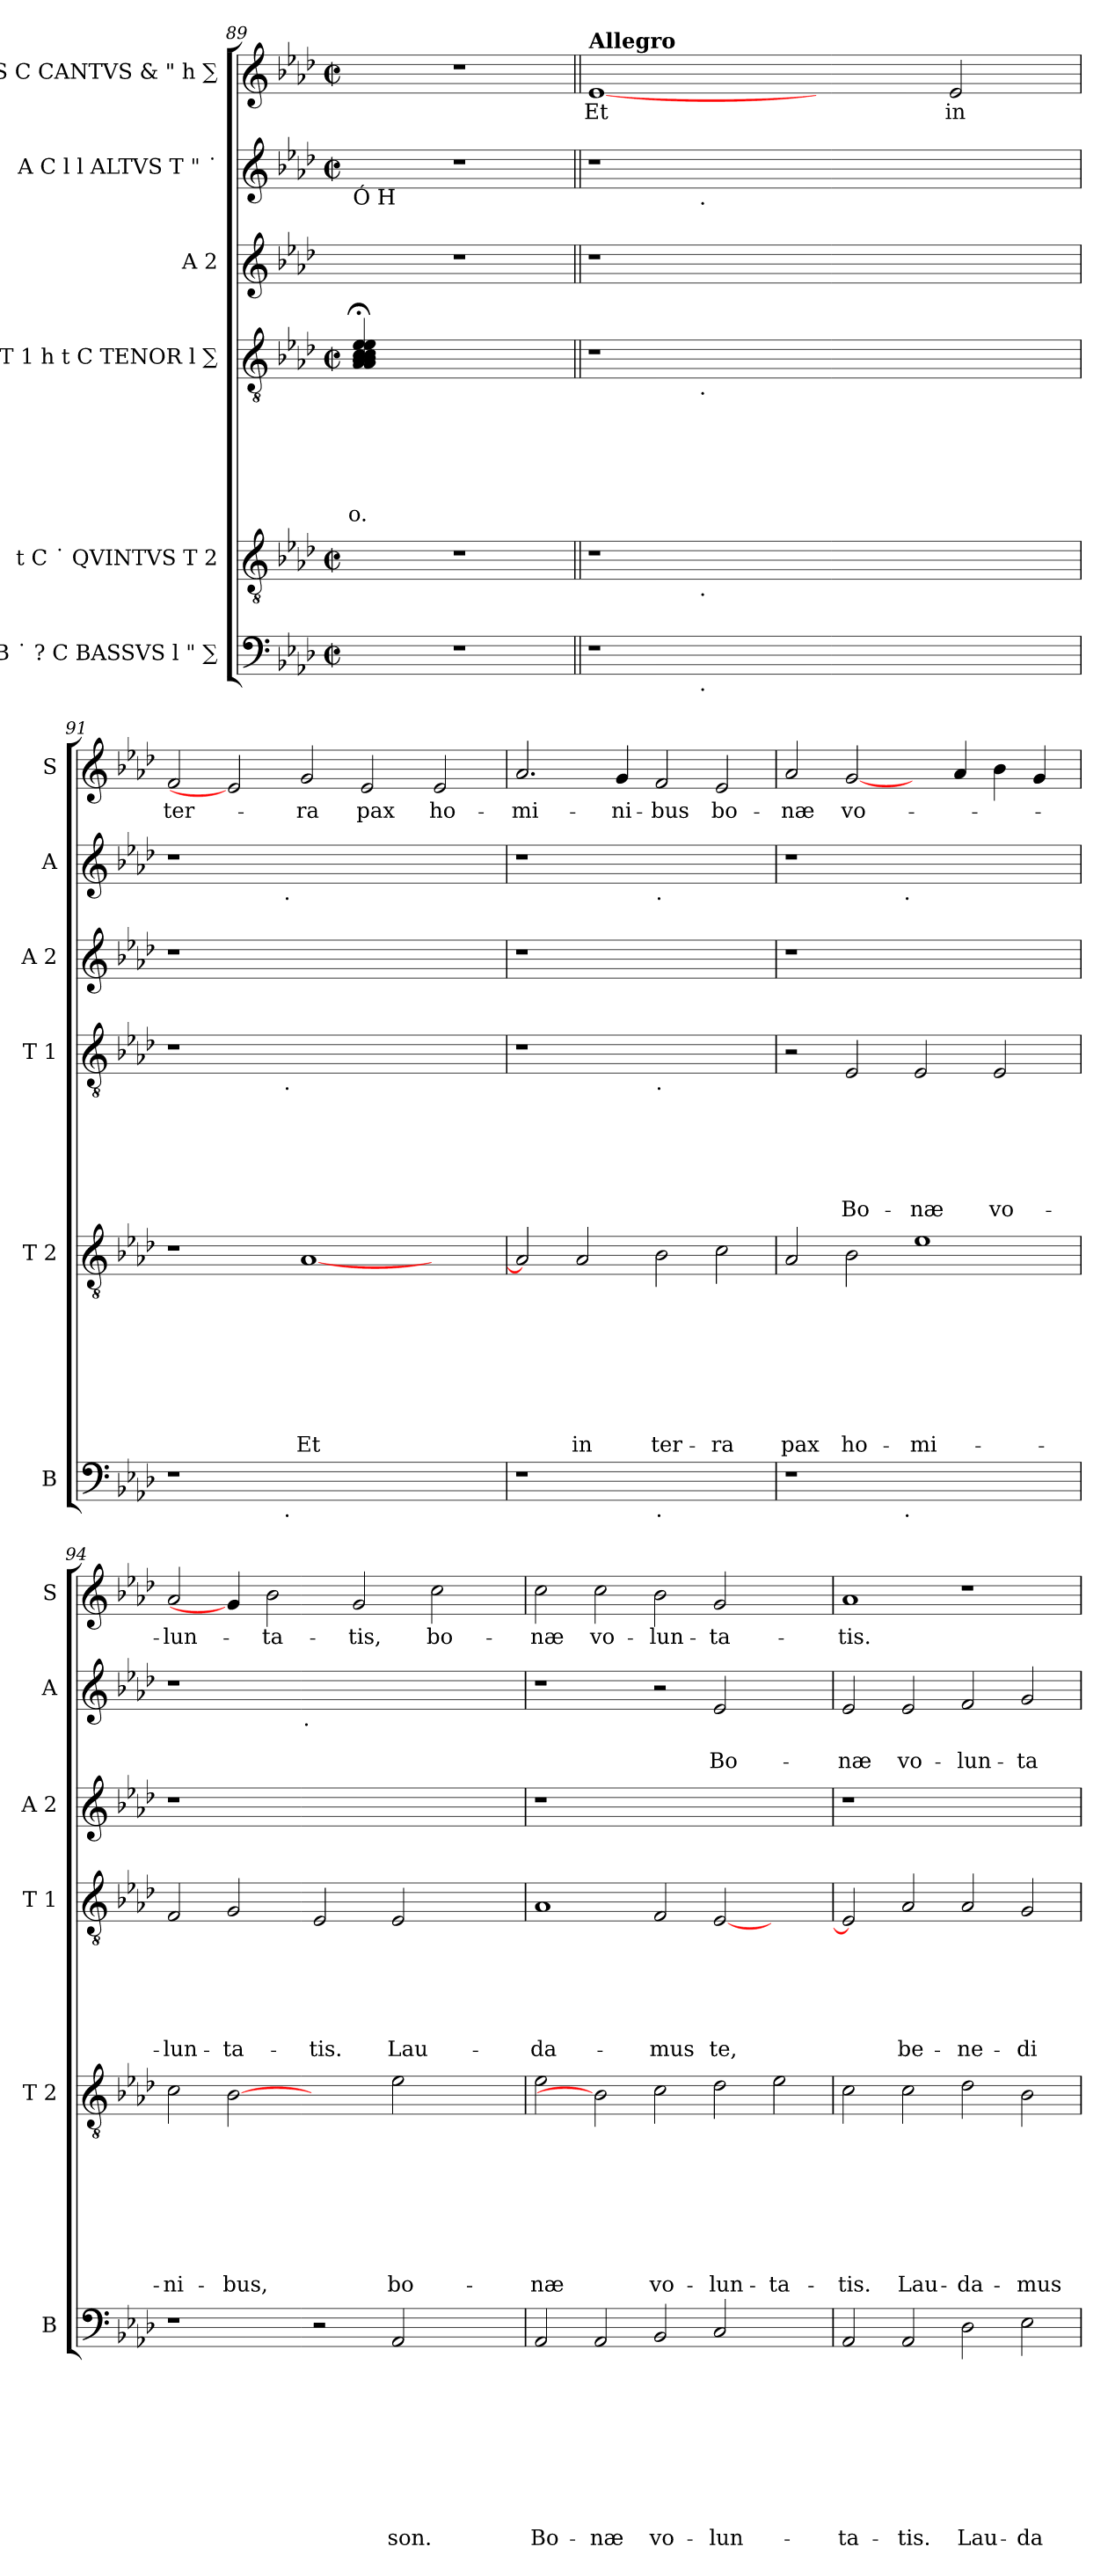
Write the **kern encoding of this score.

**kern	**text	**text	**text	**text	**text	**text	**text	**text	**text	**kern	**text	**text	**text	**text	**text	**text	**text	**text	**kern	**text	**text	**text	**text	**text	**text	**kern	**kern	**text	**text	**kern	**text
*part6	*part6	*part6	*part6	*part6	*part6	*part6	*part6	*part6	*part6	*part5	*part5	*part5	*part5	*part5	*part5	*part5	*part5	*part5	*part4	*part4	*part4	*part4	*part4	*part4	*part4	*part3	*part2	*part2	*part2	*part1	*part1
*staff6	*staff6	*staff6	*staff6	*staff6	*staff6	*staff6	*staff6	*staff6	*staff6	*staff5	*staff5	*staff5	*staff5	*staff5	*staff5	*staff5	*staff5	*staff5	*staff4	*staff4	*staff4	*staff4	*staff4	*staff4	*staff4	*staff3	*staff2	*staff2	*staff2	*staff1	*staff1
*I"B ˙ ? C BASSVS l " ∑	*	*	*	*	*	*	*	*	*	*I"t C ˙ QVINTVS T 2	*	*	*	*	*	*	*	*	*I"T 1 h t C TENOR l ∑	*	*	*	*	*	*	*I"A 2	*I"A C l l ALTVS T " ˙	*	*	*I"S C CANTVS & " h ∑	*
*I'B	*	*	*	*	*	*	*	*	*	*I'T 2	*	*	*	*	*	*	*	*	*I'T 1	*	*	*	*	*	*	*I'A 2	*I'A	*	*	*I'S	*
!!LO:PB:g=z
*clefF4	*	*	*	*	*	*	*	*	*	*clefGv2	*	*	*	*	*	*	*	*	*clefGv2	*	*	*	*	*	*	*clefG2	*clefG2	*	*	*clefG2	*
*k[b-e-a-d-]	*	*	*	*	*	*	*	*	*	*k[b-e-a-d-]	*	*	*	*	*	*	*	*	*k[b-e-a-d-]	*	*	*	*	*	*	*k[b-e-a-d-]	*k[b-e-a-d-]	*	*	*k[b-e-a-d-]	*
*A-:	*	*	*	*	*	*	*	*	*	*A-:	*	*	*	*	*	*	*	*	*A-:	*	*	*	*	*	*	*A-:	*A-:	*	*	*A-:	*
*M2/2	*	*	*	*	*	*	*	*	*	*M2/2	*	*	*	*	*	*	*	*	*M2/2	*	*	*	*	*	*	*	*M2/2	*	*	*M2/2	*
*met(c|)	*	*	*	*	*	*	*	*	*	*met(c|)	*	*	*	*	*	*	*	*	*met(c|)	*	*	*	*	*	*	*	*met(c|)	*	*	*met(c|)	*
=89	=89	=89	=89	=89	=89	=89	=89	=89	=89	=89	=89	=89	=89	=89	=89	=89	=89	=89	=89	=89	=89	=89	=89	=89	=89	=89	=89	=89	=89	=89	=89
!	!	!	!	!	!	!	!	!	!	!	!	!	!	!	!	!	!	!	!	!	!	!	!	!	!	!	!LO:TX:b:t=Ó H	!	!	!	!
!	!	!	!	!	!	!	!	!	!	!	!	!	!	!	!	!	!	!	!	!	!	!	!	!	!LO:LY:b	!	!	!	!	!	!
1r	.	.	.	.	.	.	.	.	.	1r	.	.	.	.	.	.	.	.	4A-/;< 4A-/;< 4B-/;< 4B-/;< 4B-/;< 4c/;< 4c/;< 4e-/;< 4e-/;<	.	.	.	.	.	-o.	1r	1r	.	.	1r	.
.	.	.	.	.	.	.	.	.	.	.	.	.	.	.	.	.	.	.	2.ryy	.	.	.	.	.	.	.	.	.	.	.	.
=90||	=90||	=90||	=90||	=90||	=90||	=90||	=90||	=90||	=90||	=90||	=90||	=90||	=90||	=90||	=90||	=90||	=90||	=90||	=90||	=90||	=90||	=90||	=90||	=90||	=90||	=90||	=90||	=90||	=90||	=90||	=90||
!	!	!	!	!	!	!	!	!	!	!	!	!	!	!	!	!	!	!	!	!	!	!	!	!	!	!	!	!	!	!LO:TX:a:B:t=Allegro	!
!	!	!	!	!	!	!	!	!	!	!	!	!	!	!	!	!	!	!	!	!	!	!	!	!	!	!	!	!	!	!	!LO:LY:b
*^	*	*	*	*	*	*	*	*	*	*^	*	*	*	*	*	*	*	*	*^	*	*	*	*	*	*	*	*^	*	*	*	*
1r	4...ryy	.	.	.	.	.	.	.	.	.	1r	4...ryy	.	.	.	.	.	.	.	.	1r	4...ryy	.	.	.	.	.	.	1r	1r	4...ryy	.	.	[1e-	Et
!	!	!	!	!	!	!	!	!	!	!	!	!	!	!	!	!	!	!	!	!	!	!	!	!	!	!	!	!	!	!	!LO:TX:b:t=.	!	!	!	!
!	!	!	!	!	!	!	!	!	!	!	!	!	!	!	!	!	!	!	!	!	!	!LO:TX:b:t=.	!	!	!	!	!	!	!	!	!	!	!	!	!
!	!	!	!	!	!	!	!	!	!	!	!	!LO:TX:b:t=.	!	!	!	!	!	!	!	!	!	!	!	!	!	!	!	!	!	!	!	!	!	!	!
!	!LO:TX:b:t=.	!	!	!	!	!	!	!	!	!	!	!	!	!	!	!	!	!	!	!	!	!	!	!	!	!	!	!	!	!	!	!	!	!	!
.	1ryy	.	.	.	.	.	.	.	.	.	.	1ryy	.	.	.	.	.	.	.	.	.	1ryy	.	.	.	.	.	.	.	.	1ryy	.	.	.	.
1ryy	.	.	.	.	.	.	.	.	.	.	1ryy	.	.	.	.	.	.	.	.	.	1ryy	.	.	.	.	.	.	.	1ryy	1ryy	.	.	.	2ryy	.
.	2ryy	.	.	.	.	.	.	.	.	.	.	2ryy	.	.	.	.	.	.	.	.	.	2ryy	.	.	.	.	.	.	.	.	2ryy	.	.	.	.
!	!	!	!	!	!	!	!	!	!	!	!	!	!	!	!	!	!	!	!	!	!	!	!	!	!	!	!	!	!	!	!	!	!	!	!LO:LY:b
.	.	.	.	.	.	.	.	.	.	.	.	.	.	.	.	.	.	.	.	.	.	.	.	.	.	.	.	.	.	.	.	.	.	2e-/	in
.	32ryy	.	.	.	.	.	.	.	.	.	.	32ryy	.	.	.	.	.	.	.	.	.	32ryy	.	.	.	.	.	.	.	.	32ryy	.	.	.	.
=91	=91	=91	=91	=91	=91	=91	=91	=91	=91	=91	=91	=91	=91	=91	=91	=91	=91	=91	=91	=91	=91	=91	=91	=91	=91	=91	=91	=91	=91	=91	=91	=91	=91	=91	=91
!	!	!	!	!	!	!	!	!	!	!	!	!	!	!	!	!	!	!	!	!	!	!	!	!	!	!	!	!	!	!	!	!	!	!	!LO:LY:b
*	*	*	*	*	*	*	*	*	*	*	*v	*v	*	*	*	*	*	*	*	*	*	*	*	*	*	*	*	*	*	*	*	*	*	*	*
1r	2...ryy	.	.	.	.	.	.	.	.	.	1r	.	.	.	.	.	.	.	.	1r	2...ryy	.	.	.	.	.	.	1r	1r	2...ryy	.	.	2f/	ter-
.	.	.	.	.	.	.	.	.	.	.	.	.	.	.	.	.	.	.	.	.	.	.	.	.	.	.	.	.	.	.	.	.	2e-]	.
!	!	!	!	!	!	!	!	!	!	!	!	!	!	!	!	!	!	!	!	!	!	!	!	!	!	!	!	!	!	!LO:TX:b:t=.	!	!	!	!
!	!	!	!	!	!	!	!	!	!	!	!	!	!	!	!	!	!	!	!	!	!LO:TX:b:t=.	!	!	!	!	!	!	!	!	!	!	!	!	!
!	!LO:TX:b:t=.	!	!	!	!	!	!	!	!	!	!	!	!	!	!	!	!	!	!	!	!	!	!	!	!	!	!	!	!	!	!	!	!	!
.	1ryy	.	.	.	.	.	.	.	.	.	.	.	.	.	.	.	.	.	.	.	1ryy	.	.	.	.	.	.	.	.	1ryy	.	.	.	.
!	!	!	!	!	!	!	!	!	!	!	!	!	!	!	!	!	!	!	!LO:LY:b	!	!	!	!	!	!	!	!	!	!	!	!	!	!	!LO:LY:b
1.ryy	.	.	.	.	.	.	.	.	.	.	[<1A-	.	.	.	.	.	.	.	Et	1.ryy	.	.	.	.	.	.	.	1.ryy	1.ryy	.	.	.	2g/	-ra
!	!	!	!	!	!	!	!	!	!	!	!	!	!	!	!	!	!	!	!	!	!	!	!	!	!	!	!	!	!	!	!	!	!	!LO:LY:b
.	.	.	.	.	.	.	.	.	.	.	.	.	.	.	.	.	.	.	.	.	.	.	.	.	.	.	.	.	.	.	.	.	2e-/	pax
.	2ryy	.	.	.	.	.	.	.	.	.	.	.	.	.	.	.	.	.	.	.	2ryy	.	.	.	.	.	.	.	.	2ryy	.	.	.	.
!	!	!	!	!	!	!	!	!	!	!	!	!	!	!	!	!	!	!	!	!	!	!	!	!	!	!	!	!	!	!	!	!	!	!LO:LY:b
.	.	.	.	.	.	.	.	.	.	.	2ryy	.	.	.	.	.	.	.	.	.	.	.	.	.	.	.	.	.	.	.	.	.	2e-/	ho-
.	16ryy	.	.	.	.	.	.	.	.	.	.	.	.	.	.	.	.	.	.	.	16ryy	.	.	.	.	.	.	.	.	16ryy	.	.	.	.
!!LO:LB:g=z
=92	=92	=92	=92	=92	=92	=92	=92	=92	=92	=92	=92	=92	=92	=92	=92	=92	=92	=92	=92	=92	=92	=92	=92	=92	=92	=92	=92	=92	=92	=92	=92	=92	=92	=92
!	!	!	!	!	!	!	!	!	!	!	!	!	!	!	!	!	!	!	!	!	!	!	!	!	!	!	!	!	!	!	!	!	!	!LO:LY:b
*v	*v	*	*	*	*	*	*	*	*	*	*	*	*	*	*	*	*	*	*	*v	*v	*	*	*	*	*	*	*	*v	*v	*	*	*	*
1r	.	.	.	.	.	.	.	.	.	2A-/]	.	.	.	.	.	.	.	.	1r	.	.	.	.	.	.	1r	1r	.	.	2.a-/	-mi-
!	!	!	!	!	!	!	!	!	!	!	!	!	!	!	!	!	!	!LO:LY:b	!	!	!	!	!	!	!	!	!	!	!	!	!
.	.	.	.	.	.	.	.	.	.	2A-/	.	.	.	.	.	.	.	in	.	.	.	.	.	.	.	.	.	.	.	.	.
!	!	!	!	!	!	!	!	!	!	!	!	!	!	!	!	!	!	!	!	!	!	!	!	!	!	!	!	!	!	!	!LO:LY:b
.	.	.	.	.	.	.	.	.	.	.	.	.	.	.	.	.	.	.	.	.	.	.	.	.	.	.	.	.	.	4g/	-ni-
!	!	!	!	!	!	!	!	!	!	!	!	!	!	!	!	!	!	!	!	!	!	!	!	!	!	!	!LO:TX:b:t=.	!	!	!	!
!	!	!	!	!	!	!	!	!	!	!	!	!	!	!	!	!	!	!	!LO:TX:b:t=.	!	!	!	!	!	!	!	!	!	!	!	!
!LO:TX:b:t=.	!	!	!	!	!	!	!	!	!	!	!	!	!	!	!	!	!	!	!	!	!	!	!	!	!	!	!	!	!	!	!
!	!	!	!	!	!	!	!	!	!	!	!	!	!	!	!	!	!	!LO:LY:b	!	!	!	!	!	!	!	!	!	!	!	!	!LO:LY:b:rj
1ryy	.	.	.	.	.	.	.	.	.	2B-\	.	.	.	.	.	.	.	ter-	1ryy	.	.	.	.	.	.	1ryy	1ryy	.	.	2f/	-bus
!	!	!	!	!	!	!	!	!	!	!	!	!	!	!	!	!	!	!LO:LY:b	!	!	!	!	!	!	!	!	!	!	!	!	!LO:LY:b
.	.	.	.	.	.	.	.	.	.	2c\	.	.	.	.	.	.	.	-ra	.	.	.	.	.	.	.	.	.	.	.	2e-/	bo-
=93	=93	=93	=93	=93	=93	=93	=93	=93	=93	=93	=93	=93	=93	=93	=93	=93	=93	=93	=93	=93	=93	=93	=93	=93	=93	=93	=93	=93	=93	=93	=93
!	!	!	!	!	!	!	!	!	!	!	!	!	!	!	!	!	!	!LO:LY:b	!	!	!	!	!	!	!	!	!	!	!	!	!LO:LY:b
*^	*	*	*	*	*	*	*	*	*	*	*	*	*	*	*	*	*	*	*	*	*	*	*	*	*	*	*^	*	*	*	*
1r	2ryy	.	.	.	.	.	.	.	.	.	2A-/	.	.	.	.	.	.	.	pax	2r	.	.	.	.	.	.	1r	1r	2ryy	.	.	2a-/	-næ
!	!	!	!	!	!	!	!	!	!	!	!	!	!	!	!	!	!	!	!LO:LY:b	!	!	!	!	!	!	!LO:LY:b	!	!	!	!	!	!	!LO:LY:b
.	4...ryy	.	.	.	.	.	.	.	.	.	2B-\	.	.	.	.	.	.	.	ho-	2E-/	.	.	.	.	.	Bo-	.	.	4...ryy	.	.	[2g/	vo-
!	!	!	!	!	!	!	!	!	!	!	!	!	!	!	!	!	!	!	!	!	!	!	!	!	!	!	!	!	!LO:TX:b:t=.	!	!	!	!
!	!LO:TX:b:t=.	!	!	!	!	!	!	!	!	!	!	!	!	!	!	!	!	!	!	!	!	!	!	!	!	!	!	!	!	!	!	!	!
.	1ryy	.	.	.	.	.	.	.	.	.	.	.	.	.	.	.	.	.	.	.	.	.	.	.	.	.	.	.	1ryy	.	.	.	.
!	!	!	!	!	!	!	!	!	!	!	!	!	!	!	!	!	!	!	!LO:LY:b	!	!	!	!	!	!	!LO:LY:b	!	!	!	!	!	!	!
1ryy	.	.	.	.	.	.	.	.	.	.	1e-	.	.	.	.	.	.	.	-mi-	2E-/	.	.	.	.	.	-næ	1ryy	1ryy	.	.	.	4ryy	.
.	.	.	.	.	.	.	.	.	.	.	.	.	.	.	.	.	.	.	.	.	.	.	.	.	.	.	.	.	.	.	.	4a-/	.
!	!	!	!	!	!	!	!	!	!	!	!	!	!	!	!	!	!	!	!	!	!	!	!	!	!	!LO:LY:b	!	!	!	!	!	!	!
.	.	.	.	.	.	.	.	.	.	.	.	.	.	.	.	.	.	.	.	2E-/	.	.	.	.	.	vo-	.	.	.	.	.	4b-\	.
.	.	.	.	.	.	.	.	.	.	.	.	.	.	.	.	.	.	.	.	.	.	.	.	.	.	.	.	.	.	.	.	4g/	.
.	32ryy	.	.	.	.	.	.	.	.	.	.	.	.	.	.	.	.	.	.	.	.	.	.	.	.	.	.	.	32ryy	.	.	.	.
=94	=94	=94	=94	=94	=94	=94	=94	=94	=94	=94	=94	=94	=94	=94	=94	=94	=94	=94	=94	=94	=94	=94	=94	=94	=94	=94	=94	=94	=94	=94	=94	=94	=94
!	!	!	!	!	!	!	!	!	!	!	!	!	!	!	!	!	!	!	!LO:LY:b	!	!	!	!	!	!	!LO:LY:b	!	!	!	!	!	!	!LO:LY:b
*v	*v	*	*	*	*	*	*	*	*	*	*	*	*	*	*	*	*	*	*	*	*	*	*	*	*	*	*	*	*	*	*	*	*
1r	.	.	.	.	.	.	.	.	.	2c\	.	.	.	.	.	.	.	-ni-	2F/	.	.	.	.	.	-lun-	1r	1r	2ryy	.	.	2a-/	-lun-
!	!	!	!	!	!	!	!	!	!	!	!	!	!	!	!	!	!	!LO:LY:b	!	!	!	!	!	!	!LO:LY:b	!	!	!	!	!	!	!
.	.	.	.	.	.	.	.	.	.	[2B-	.	.	.	.	.	.	.	-bus,	2G/	.	.	.	.	.	-ta-	.	.	4...ryy	.	.	4g/]	.
!	!	!	!	!	!	!	!	!	!	!	!	!	!	!	!	!	!	!	!	!	!	!	!	!	!	!	!	!	!	!	!	!LO:LY:b
.	.	.	.	.	.	.	.	.	.	.	.	.	.	.	.	.	.	.	.	.	.	.	.	.	.	.	.	.	.	.	2b-\	-ta-
!	!	!	!	!	!	!	!	!	!	!	!	!	!	!	!	!	!	!	!	!	!	!	!	!	!	!	!	!LO:TX:b:t=.	!	!	!	!
.	.	.	.	.	.	.	.	.	.	.	.	.	.	.	.	.	.	.	.	.	.	.	.	.	.	.	.	1ryy	.	.	.	.
!	!	!	!	!	!	!	!	!	!	!	!	!	!	!	!	!	!	!	!	!	!	!	!	!	!LO:LY:b	!	!	!	!	!	!	!
2r	.	.	.	.	.	.	.	.	.	2ryy	.	.	.	.	.	.	.	.	2E-/	.	.	.	.	.	-tis.	1ryy	1ryy	.	.	.	.	.
!	!	!	!	!	!	!	!	!	!	!	!	!	!	!	!	!	!	!	!	!	!	!	!	!	!	!	!	!	!	!	!	!LO:LY:b
.	.	.	.	.	.	.	.	.	.	.	.	.	.	.	.	.	.	.	.	.	.	.	.	.	.	.	.	.	.	.	2g/	-tis,
!	!	!	!	!	!	!	!	!	!LO:LY:b	!	!	!	!	!	!	!	!	!LO:LY:b	!	!	!	!	!	!	!LO:LY:b	!	!	!	!	!	!	!
2AA-/	.	.	.	.	.	.	.	.	-son.	2e-\	.	.	.	.	.	.	.	bo-	2E-/	.	.	.	.	.	Lau-	.	.	.	.	.	.	.
!	!	!	!	!	!	!	!	!	!	!	!	!	!	!	!	!	!	!	!	!	!	!	!	!	!	!	!	!	!	!	!	!LO:LY:b
.	.	.	.	.	.	.	.	.	.	.	.	.	.	.	.	.	.	.	.	.	.	.	.	.	.	.	.	.	.	.	2cc\	bo-
.	.	.	.	.	.	.	.	.	.	.	.	.	.	.	.	.	.	.	.	.	.	.	.	.	.	.	.	4ryy	.	.	.	.
4ryy	.	.	.	.	.	.	.	.	.	4ryy	.	.	.	.	.	.	.	.	4ryy	.	.	.	.	.	.	4ryy	4ryy	.	.	.	.	.
.	.	.	.	.	.	.	.	.	.	.	.	.	.	.	.	.	.	.	.	.	.	.	.	.	.	.	.	32ryy	.	.	.	.
=95	=95	=95	=95	=95	=95	=95	=95	=95	=95	=95	=95	=95	=95	=95	=95	=95	=95	=95	=95	=95	=95	=95	=95	=95	=95	=95	=95	=95	=95	=95	=95	=95
!	!	!	!	!	!	!	!	!	!LO:LY:b	!	!	!	!	!	!	!	!	!LO:LY:b	!	!	!	!	!	!	!LO:LY:b	!	!	!	!	!	!	!LO:LY:b
*	*	*	*	*	*	*	*	*	*	*	*	*	*	*	*	*	*	*	*	*	*	*	*	*	*	*	*v	*v	*	*	*	*
2AA-/	.	.	.	.	.	.	.	.	Bo-	2e-\	.	.	.	.	.	.	.	-næ	1A-	.	.	.	.	.	-da-	1r	1r	.	.	2cc\	-næ
!	!	!	!	!	!	!	!	!	!LO:LY:b	!	!	!	!	!	!	!	!	!	!	!	!	!	!	!	!	!	!	!	!	!	!LO:LY:b
2AA-/	.	.	.	.	.	.	.	.	-næ	2B-]	.	.	.	.	.	.	.	.	.	.	.	.	.	.	.	.	.	.	.	2cc\	vo-
!	!	!	!	!	!	!	!	!	!LO:LY:b	!	!	!	!	!	!	!	!	!LO:LY:b	!	!	!	!	!	!	!LO:LY:b	!	!	!	!	!	!LO:LY:b
2BB-/	.	.	.	.	.	.	.	.	vo-	2c\	.	.	.	.	.	.	.	vo-	2F/	.	.	.	.	.	-mus	1.ryy	2r	.	.	2b-\	-lun-
!	!	!	!	!	!	!	!	!	!LO:LY:b	!	!	!	!	!	!	!	!	!LO:LY:b	!	!	!	!	!	!	!LO:LY:b	!	!	!	!LO:LY:b	!	!LO:LY:b
2C/	.	.	.	.	.	.	.	.	-lun-	2d-\	.	.	.	.	.	.	.	-lun-	[<2E-/	.	.	.	.	.	te,	.	2e-/	.	Bo-	2g/	-ta-
!	!	!	!	!	!	!	!	!	!	!	!	!	!	!	!	!	!	!LO:LY:b	!	!	!	!	!	!	!	!	!	!	!	!	!
2ryy	.	.	.	.	.	.	.	.	.	2e-\	.	.	.	.	.	.	.	-ta-	2ryy	.	.	.	.	.	.	.	2ryy	.	.	2ryy	.
=96	=96	=96	=96	=96	=96	=96	=96	=96	=96	=96	=96	=96	=96	=96	=96	=96	=96	=96	=96	=96	=96	=96	=96	=96	=96	=96	=96	=96	=96	=96	=96
!	!	!	!	!	!	!	!	!	!LO:LY:b	!	!	!	!	!	!	!	!	!LO:LY:b	!	!	!	!	!	!	!	!	!	!	!LO:LY:b	!	!LO:LY:b
2AA-/	.	.	.	.	.	.	.	.	-ta-	2c\	.	.	.	.	.	.	.	-tis.	2E-/]	.	.	.	.	.	.	1r	2e-/	.	-næ	1a-	-tis.
!	!	!	!	!	!	!	!	!	!LO:LY:b	!	!	!	!	!	!	!	!	!LO:LY:b	!	!	!	!	!	!	!LO:LY:b	!	!	!	!LO:LY:b	!	!
2AA-/	.	.	.	.	.	.	.	.	-tis.	2c\	.	.	.	.	.	.	.	Lau-	2A-/	.	.	.	.	.	be-	.	2e-/	.	vo-	.	.
!	!	!	!	!	!	!	!	!	!LO:LY:b	!	!	!	!	!	!	!	!	!LO:LY:b	!	!	!	!	!	!	!LO:LY:b	!	!	!	!LO:LY:b	!	!
2D-\	.	.	.	.	.	.	.	.	Lau-	2d-\	.	.	.	.	.	.	.	-da-	2A-/	.	.	.	.	.	-ne-	1ryy	2f/	.	-lun-	1r	.
!	!	!	!	!	!	!	!	!	!LO:LY:b	!	!	!	!	!	!	!	!	!LO:LY:b	!	!	!	!	!	!	!LO:LY:b	!	!	!	!LO:LY:b	!	!
2E-\	.	.	.	.	.	.	.	.	-da-	2B-\	.	.	.	.	.	.	.	-mus	2G/	.	.	.	.	.	-di-	.	2g/	.	-ta-	.	.
=	=	=	=	=	=	=	=	=	=	=	=	=	=	=	=	=	=	=	=	=	=	=	=	=	=	=	=	=	=	=	=
*-	*-	*-	*-	*-	*-	*-	*-	*-	*-	*-	*-	*-	*-	*-	*-	*-	*-	*-	*-	*-	*-	*-	*-	*-	*-	*-	*-	*-	*-	*-	*-
